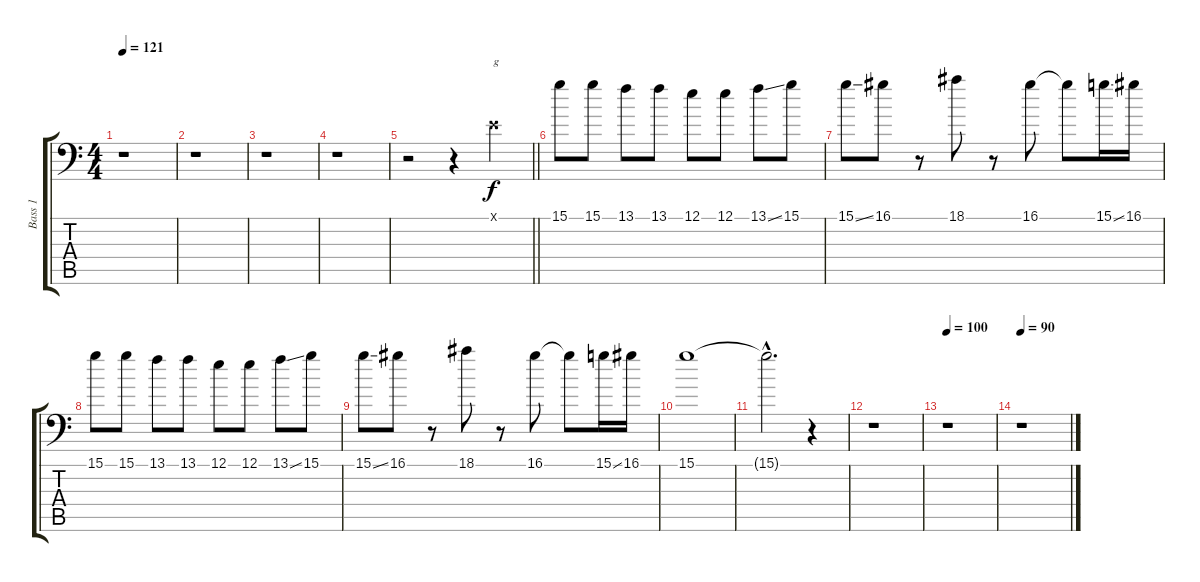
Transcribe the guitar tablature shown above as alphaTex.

\track ("Bass 1" "Bass 1") {instrument electricbasspick}
\staff {score tabs}
\tuning (E3 B2 G2 D2 A1 E1) {hide}
\ts (4 4)
\tempo 121
\clef f4
\ks c
r.1{dy f} |
r.1 |
r.1 |
r.1 |
\barLineRight lightlight
r.2 r.4 0.1{x}.4{txt "g"} |
15.1.8 15.1.8 13.1.8 13.1.8 12.1.8 12.1.8 13.1{ss}.8 15.1.8 |
15.1{ss}.8 16.1.8 r.8 18.1.8 r.8 16.1.8 16.1{t}.8 15.1{ss}.16 16.1.16 |
15.1.8 15.1.8 13.1.8 13.1.8 12.1.8 12.1.8 13.1{ss}.8 15.1.8 |
15.1{ss}.8 16.1.8 r.8 18.1.8 r.8 16.1.8 16.1{t}.8 15.1{ss}.16 16.1.16 |
15.1.1 |
15.1{hac t}.2{d} r.4 |
r.1 |
\tempo 100
r.1 |
\tempo 90
r.1
